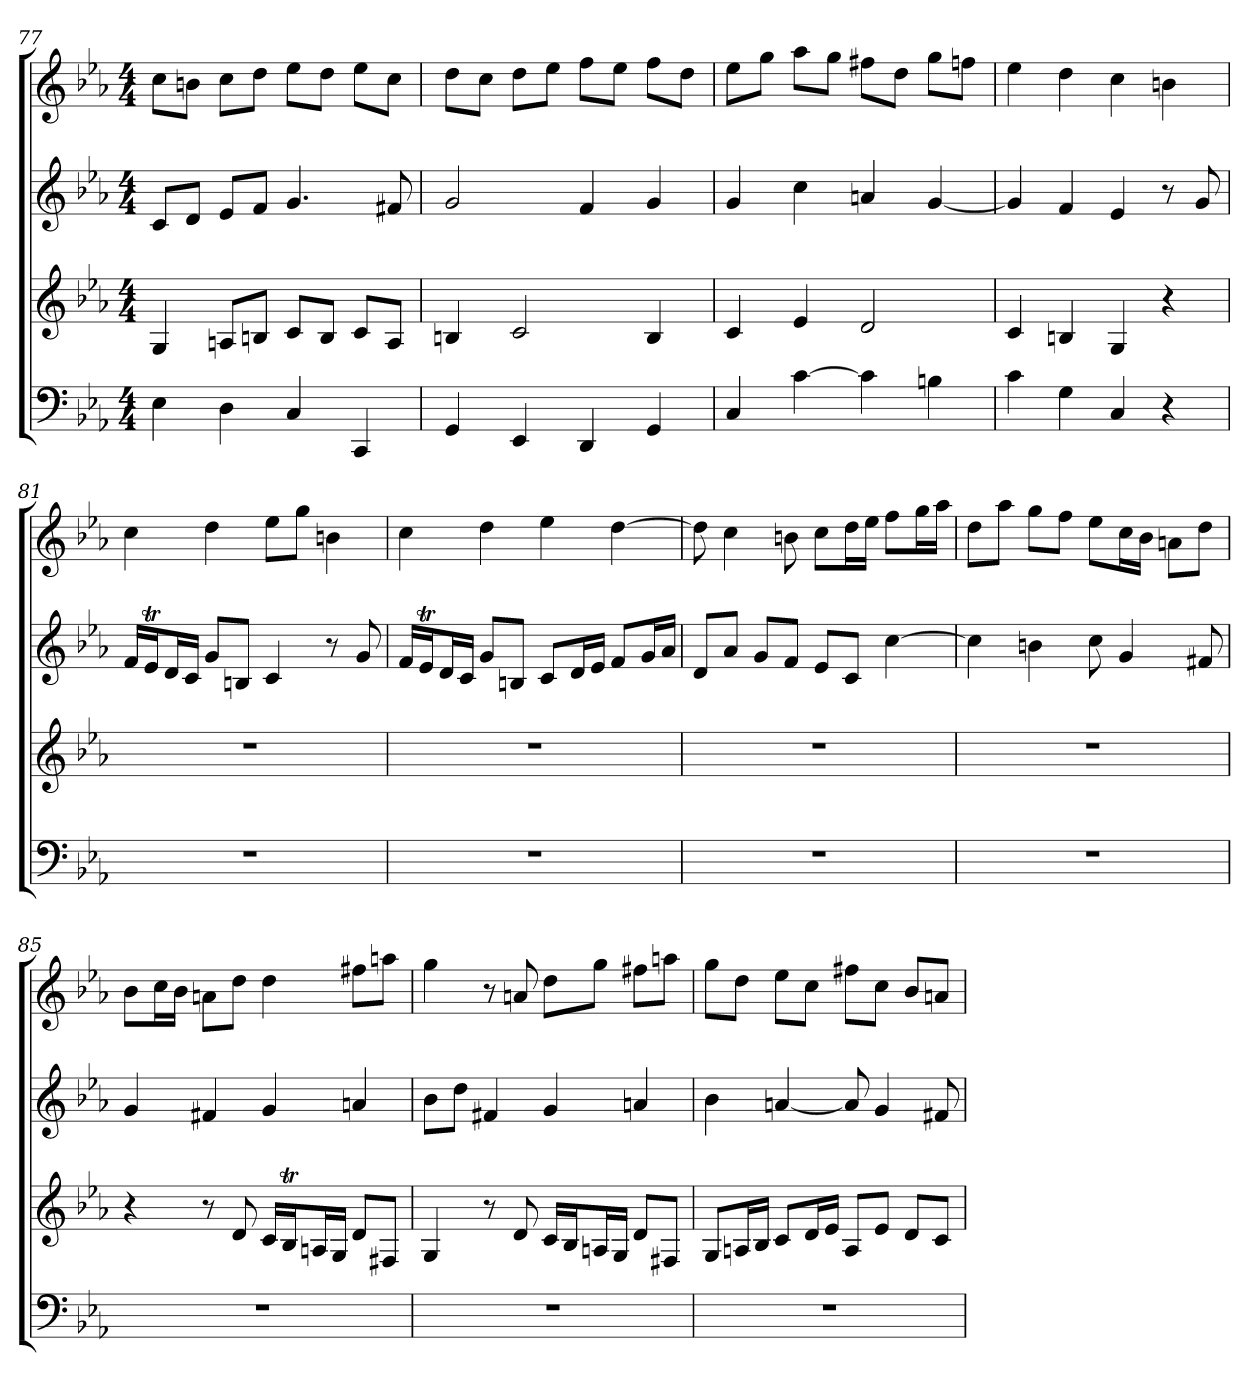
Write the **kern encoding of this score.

**kern	**kern	**kern	**kern
*part4	*part3	*part2	*part1
*staff4	*staff3	*staff2	*staff1
*k[b-e-a-]	*k[b-e-a-]	*k[b-e-a-]	*k[b-e-a-]
*M4/4	*M4/4	*M4/4	*M4/4
=77	=77	=77	=77
4E-	4G	8cL	8ccL
.	.	8dJ	8bnJ
4D	8AnL	8e-L	8ccL
.	8BnJ	8fJ	8ddJ
4C	8cL	4.g	8ee-L
.	8BJ	.	8ddJ
4CC	8cL	.	8ee-L
.	8AJ	8f#X	8ccJ
=78	=78	=78	=78
4GG	4Bn	2g	8ddL
.	.	.	8ccJ
4EE-	2c	.	8ddL
.	.	.	8ee-J
4DD	.	4f	8ffL
.	.	.	8ee-J
4GG	4B	4g	8ffL
.	.	.	8ddJ
=79	=79	=79	=79
4C	4c	4g	8ee-L
.	.	.	8ggJ
[4c	4e-	4cc	8aa-L
.	.	.	8ggJ
4c]	2d	4an	8ff#XL
.	.	.	8ddJ
4Bn	.	[4g	8ggL
.	.	.	8ffnJ
=80	=80	=80	=80
4c	4c	4g]	4ee-
4G	4Bn	4f	4dd
4C	4G	4e-	4cc
4r	4r	8r	4bn
.	.	8g	.
=81	=81	=81	=81
1r	1r	16fLL	4cc
.	.	16e-TJ	.
.	.	16dL	.
.	.	16cJJ	.
.	.	8gL	4dd
.	.	8BnJ	.
.	.	4c	8ee-L
.	.	.	8ggJ
.	.	8r	4bn
.	.	8g	.
=82	=82	=82	=82
1r	1r	16fLL	4cc
.	.	16e-TJ	.
.	.	16dL	.
.	.	16cJJ	.
.	.	8gL	4dd
.	.	8BnJ	.
.	.	8cL	4ee-
.	.	16dL	.
.	.	16e-JJ	.
.	.	8fL	[4dd
.	.	16gL	.
.	.	16a-JJ	.
=83	=83	=83	=83
1r	1r	8dL	8dd]
.	.	8a-J	4cc
.	.	8gL	.
.	.	8fJ	8bn
.	.	8e-L	8ccL
.	.	8cJ	16ddL
.	.	.	16ee-JJ
.	.	[4cc	8ffL
.	.	.	16ggL
.	.	.	16aa-JJ
=84	=84	=84	=84
1r	1r	4cc]	8ddL
.	.	.	8aa-J
.	.	4bn	8ggL
.	.	.	8ffJ
.	.	8cc	8ee-L
.	.	4g	16ccL
.	.	.	16b-JJ
.	.	.	8anL
.	.	8f#X	8ddJ
=85	=85	=85	=85
1r	4r	4g	8b-L
.	.	.	16ccL
.	.	.	16b-JJ
.	8r	4f#X	8anL
.	8d	.	8ddJ
.	16cLL	4g	4dd
.	16B-TJ	.	.
.	16AnL	.	.
.	16GJJ	.	.
.	8dL	4an	8ff#XL
.	8F#XJ	.	8aanJ
=86	=86	=86	=86
1r	4G	8b-L	4gg
.	.	8ddJ	.
.	8r	4f#X	8r
.	8d	.	8an
.	16cLL	4g	8ddL
.	16B-J	.	.
.	16AnL	.	8ggJ
.	16GJJ	.	.
.	8dL	4an	8ff#XL
.	8F#XJ	.	8aanJ
=87	=87	=87	=87
1r	8GL	4b-	8ggL
.	16AnL	.	8ddJ
.	16B-JJ	.	.
.	8cL	[4an	8ee-L
.	16dL	.	8ccJ
.	16e-JJ	.	.
.	8AL	8a]	8ff#XL
.	8e-J	4g	8ccJ
.	8dL	.	8b-L
.	8cJ	8f#X	8anJ
=	=	=	=
*-	*-	*-	*-
